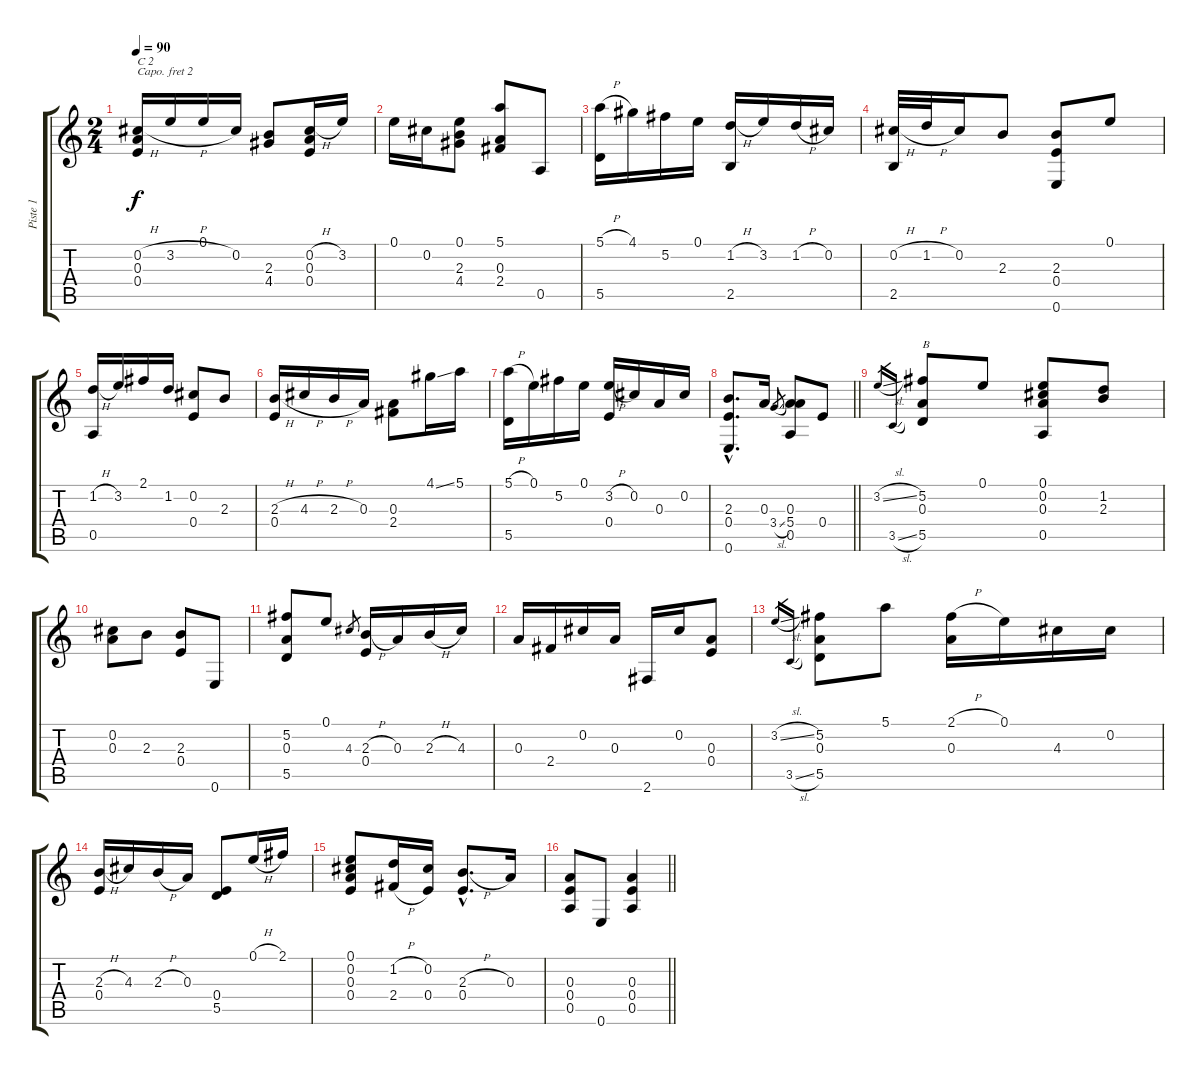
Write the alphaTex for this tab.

\track ("Piste 1" "Piste 1") {instrument acousticguitarsteel}
\staff {score tabs}
\capo 2
\tuning (D4 B3 G3 D3 G2 D2) {hide}
\ts (2 4)
\tempo 90
\clef g2
\ks c
(0.2{h} 0.3 0.4).16{txt "C 2" dy f} 3.2{h}.16 0.1.16 0.2.16 (2.3 4.4).8 (0.2{h} 0.3 0.4).16 3.2.16 |
0.1.16 0.2.16 (0.1 2.3 4.4).8 (5.1 0.3 2.4).8 0.5.8 |
(5.1{h} 5.5).16 4.1.16 5.2.16 0.1.16 (1.2{h} 2.5).16 3.2.16 1.2{h}.16 0.2.16 |
(0.2{h} 2.5).32 1.2{h}.32 0.2.16 2.3.8 (2.3 0.4 0.6).8 0.1.8 |
(1.2{h} 0.5).16 3.2.16 2.1.16 1.2.16 (0.2 0.4).8 2.3.8 |
(2.3{h} 0.4).16 4.3{h}.16 2.3{h}.16 0.3.16 (0.3 2.4).8 4.1{ss}.16 5.1.16 |
(5.1{h} 5.5).16 0.1.16 5.2.16 0.1.16 (3.2{h} 0.4).16 0.2.16 0.3.16 0.2.16 |
\barLineRight lightlight
(2.3{hac} 0.4{hac} 0.6{hac}).8{d} 0.3.16 3.4{sl}.8{gr} (0.3 5.4 0.5).8 0.4.8 |
3.2{sl}.16{gr} 3.5{sl}.16{gr} (5.2 0.3 5.5).8{txt "B"} 0.1.8 (0.1 0.2 0.3 0.5).8 (1.2 2.3).8 |
(0.2 0.3).8 2.3.8 (2.3 0.4).8 0.6.8 |
(5.2 0.3 5.5).8 0.1.8 4.3.8{gr} (2.3{h} 0.4).16 0.3.16 2.3{h}.16 4.3.16 |
0.3.16 2.4.16 0.2.16 0.3.16 2.6.16 0.2.16 (0.3 0.4).8 |
3.2{sl}.16{gr} 3.5{sl}.16{gr} (5.2 0.3 5.5).8 5.1.8 (2.1{h} 0.3).16 0.1.16 4.3.16 0.2.16 |
(2.3{h} 0.4).16 4.3.16 2.3{h}.16 0.3.16 (0.4 5.5).8 0.1{h}.16 2.1.16 |
(0.1 0.2 0.3 0.4).8 (1.2{h} 2.4{h}).16 (0.2 0.4).16 (2.3{h hac} 0.4{hac}).8{d} 0.3.16 |
\barLineRight lightlight
(0.3 0.4 0.5).8 0.6.8 (0.3 0.4 0.5).4
